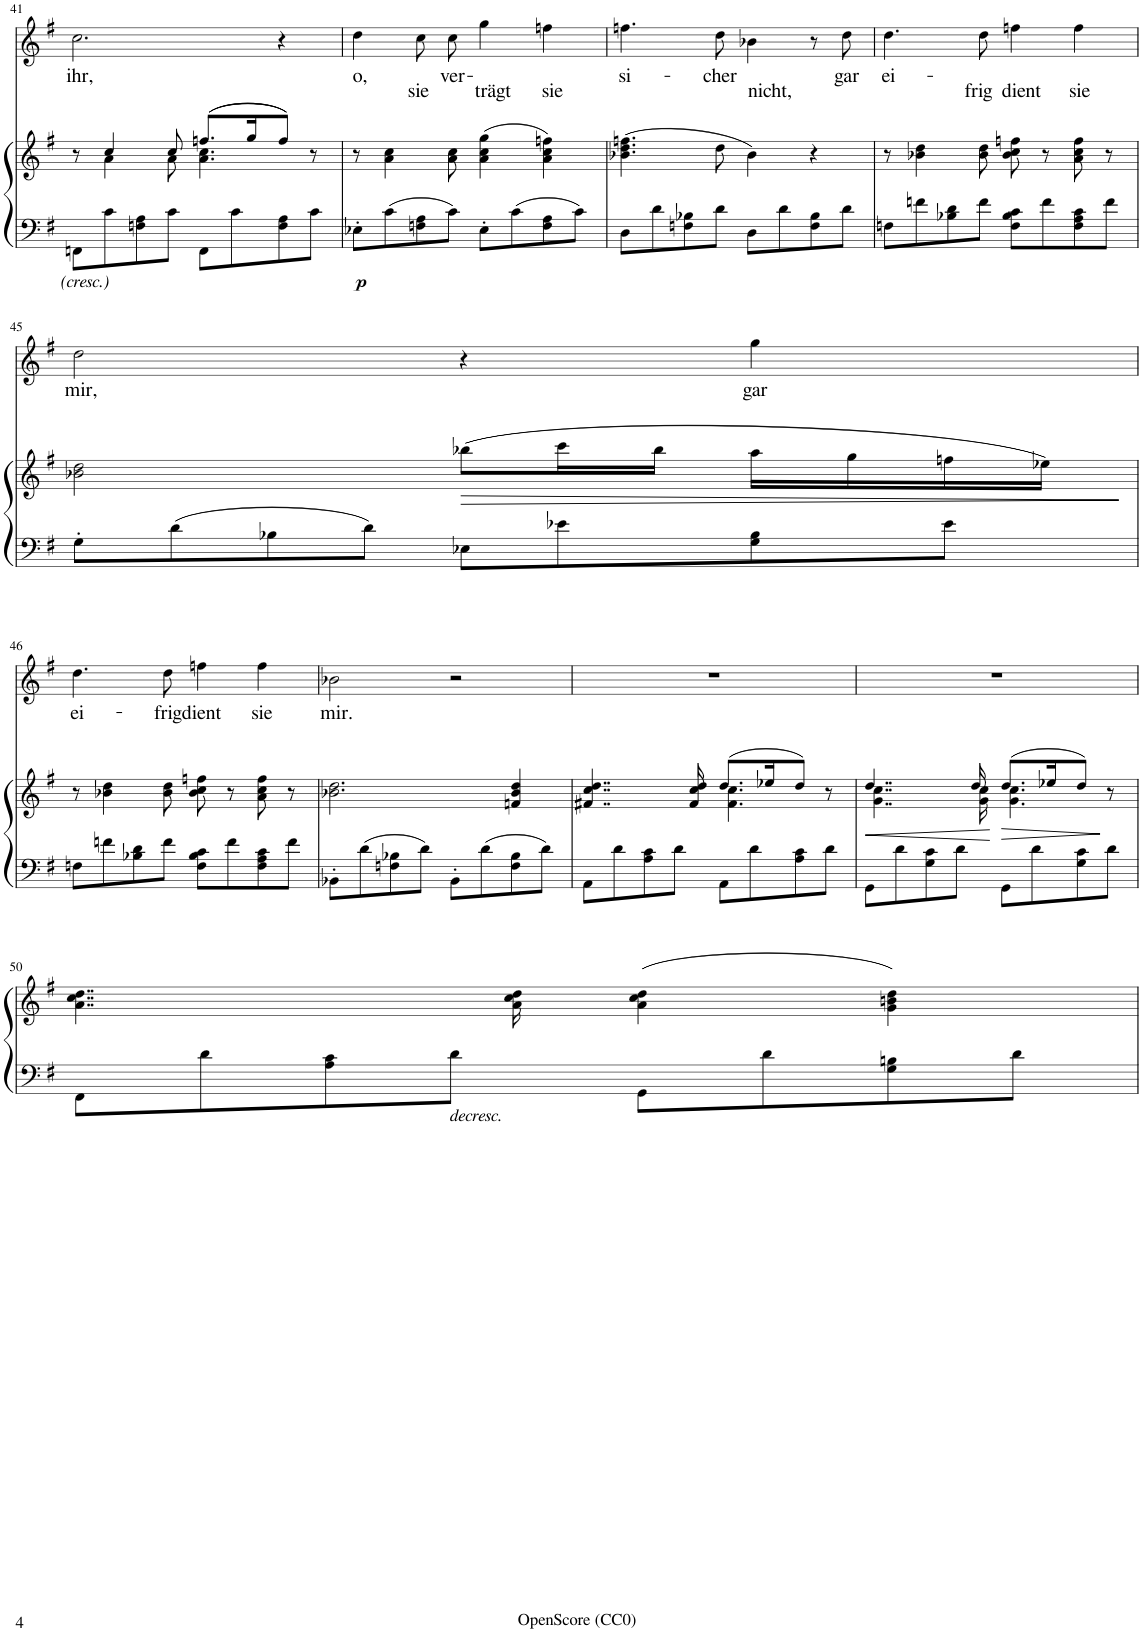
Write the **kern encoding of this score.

**kern	**kern	**dynam	**kern	**text
*part2	*part2	*part2	*part1	*part1
*staff3	*staff2	*staff2/3	*staff1	*staff1
*I"Piano	*	*	*I"Voice	*
*I'Pno	*	*	*	*
!!LO:PB:g=z
*clefF4	*clefG2	*	*clefG2	*
*k[f#]	*k[f#]	*	*k[f#]	*
*M2/2	*M2/2	*	*M2/2	*
*met(c|)	*met(c|)	*	*met(c|)	*
=41	=41	=41	=41	=41
*	*^	*	*	*
!	!	!	!	!	!LO:LY:b
8FFn\L	8r	8ryy	.	2.cc\	ihr,
8c\	4cc/	4a\	.	.	.
8Fn\ 8A\	.	.	.	.	.
8c\J	8cc/	8a\	.	.	.
8FF\L	((8.ffn/L	4.a\ 4.cc\	.	.	.
8c\	.	.	.	.	.
.	16gg/K	.	.	.	.
8F\ 8A\	8ff/J))	.	.	4r	.
8c\J	8r	8ryy	.	.	.
=42	=42	=42	=42	=42	=42
!	!	!	!LO:DY:b=2	!	!LO:LY:b
*	*v	*v	*	*	*
8E-X'\L	8r	p	4dd\	o,
8c\	4a\ 4cc\	.	.	.
!	!	!	!	!LO:LY:b
8Fn\ 8A\	.	.	8cc\L	sie
!	!	!	!	!LO:LY:b
8c\J	8a\ 8cc\	.	8cc\J	ver-
!	!	!	!	!LO:LY:b
8E-'\L	(4a\ 4cc\ 4gg\	.	4gg\	-trägt
8c\	.	.	.	.
!	!	!	!	!LO:LY:b
8F\ 8A\	4a\ 4cc\ 4ffn\)	.	4ffn\	sie
8c\J	.	.	.	.
=43	=43	=43	=43	=43
!	!	!	!	!LO:LY:b
8D\L	(4.b-X\ 4.dd\ 4.ffn\	.	4.ffn\	si-
8d\	.	.	.	.
8Fn\ 8B-X\	.	.	.	.
!	!	!	!	!LO:LY:b
8d\J	8dd\	.	8dd\	-cher
!	!	!	!	!LO:LY:b
8D\L	4b-\)	.	4b-X\	nicht,
8d\	.	.	.	.
8F\ 8B-\	4r	.	8r	.
!	!	!	!	!LO:LY:b
8d\J	.	.	8dd\	gar
=44	=44	=44	=44	=44
!	!	!	!	!LO:LY:b
8Fn\L	8r	.	4.dd\	ei-
8fn\	4b-X\ 4dd\	.	.	.
8B-X\ 8d\	.	.	.	.
!	!	!	!	!LO:LY:b
8f\J	8b-\ 8dd\	.	8dd\	-frig
!	!	!	!	!LO:LY:b
8F\ 8B-\ 8c\L	8b-\ 8cc\ 8ffn\	.	4ffn\	dient
8f\	8r	.	.	.
!	!	!	!	!LO:LY:b
8F\ 8A\ 8c\	8a\ 8cc\ 8ff\	.	4ff\	sie
8f\J	8r	.	.	.
!!LO:LB:g=z
=45	=45	=45	=45	=45
!	!	!	!	!LO:LY:b
8G'\L	2b-X\ 2dd\	.	2dd\	mir,
8d\	.	.	.	.
8B-X\	.	.	.	.
8d\J	.	.	.	.
!	!	!LO:HP:b	!	!
8E-X\L	(8bb-X\L	>	4r	.
8e-X\	16ccc\L	.	.	.
.	16bb-\JJ	.	.	.
!	!	!	!	!LO:LY:b
8G\ 8B-\	16aa\LL	.	4gg\	gar
.	16gg\	.	.	.
8e-\J	16ffn\	.	.	.
.	16ee-X\JJ)	.	.	.
.	.	]	.	.
!!LO:LB:g=z
=46	=46	=46	=46	=46
!	!	!	!	!LO:LY:b
8Fn\L	8r	.	4.dd\	ei-
8fn\	4b-X\ 4dd\	.	.	.
8B-X\ 8d\	.	.	.	.
!	!	!	!	!LO:LY:b
8f\J	8b-\ 8dd\	.	8dd\	-frig
!	!	!	!	!LO:LY:b
8F\ 8B-\ 8c\L	8b-\ 8cc\ 8ffn\	.	4ffn\	dient
8f\	8r	.	.	.
!	!	!	!	!LO:LY:b
8F\ 8A\ 8c\	8a\ 8cc\ 8ff\	.	4ff\	sie
8f\J	8r	.	.	.
=47	=47	=47	=47	=47
!	!	!	!	!LO:LY:b
8BB-X'\L	2.b-X\ 2.dd\	.	2b-X\	mir.
8d\	.	.	.	.
8Fn\ 8B-X\	.	.	.	.
8d\J	.	.	.	.
8BB-'\L	.	.	2r	.
8d\	.	.	.	.
8F\ 8B-\	4fn/ 4b-/ 4dd/	.	.	.
8d\J	.	.	.	.
=48	=48	=48	=48	=48
*	*^	*	*	*
8AA\L	4..f#X/ 4..cc/ 4..dd/	2ryy	.	1r	.
8d\	.	.	.	.	.
8A\ 8c\	.	.	.	.	.
8d\J	.	.	.	.	.
.	16f#/ 16cc/ 16dd/	.	.	.	.
8AA\L	(8.dd/L	4.f#\ 4.cc\	.	.	.
8d\	.	.	.	.	.
.	16ee-X/K	.	.	.	.
8A\ 8c\	8dd/J)	.	.	.	.
8d\J	8r	8ryy	.	.	.
=49	=49	=49	=49	=49	=49
!	!	!	!LO:HP:b	!	!
8GG\L	4..dd/	4..g\ 4..cc\	<	1r	.
8d\	.	.	.	.	.
8G\ 8c\	.	.	.	.	.
8d\J	.	.	.	.	.
.	16dd/	16g\ 16cc\	.	.	.
!	!	!	!LO:HP:n=1:b	!	!
8GG\L	(8.dd/L	4.g\ 4.cc\	[ >	.	.
8d\	.	.	.	.	.
.	16ee-X/K	.	.	.	.
8G\ 8c\	8dd/J)	.	.	.	.
8d\J	8r	8ryy	]	.	.
*	*v	*v	*	*	*
!!LO:LB:g=z
=50	=50	=50	=50	=50
8FF#\L	4..a\ 4..cc\ 4..dd\	.	1r	.
8d\	.	.	.	.
8A\ 8c\	.	.	.	.
!LO:TX:b:i:t=decresc.	!	!	!	!
8d\J	.	.	.	.
.	16a\ 16cc\ 16dd\	.	.	.
8GG\L	(4a\ 4cc\ 4dd\	.	.	.
8d\	.	.	.	.
8G\ 8Bn\	4g\ 4bn\ 4dd\)	.	.	.
8d\J	.	.	.	.
=	=	=	=	=
*-	*-	*-	*-	*-
